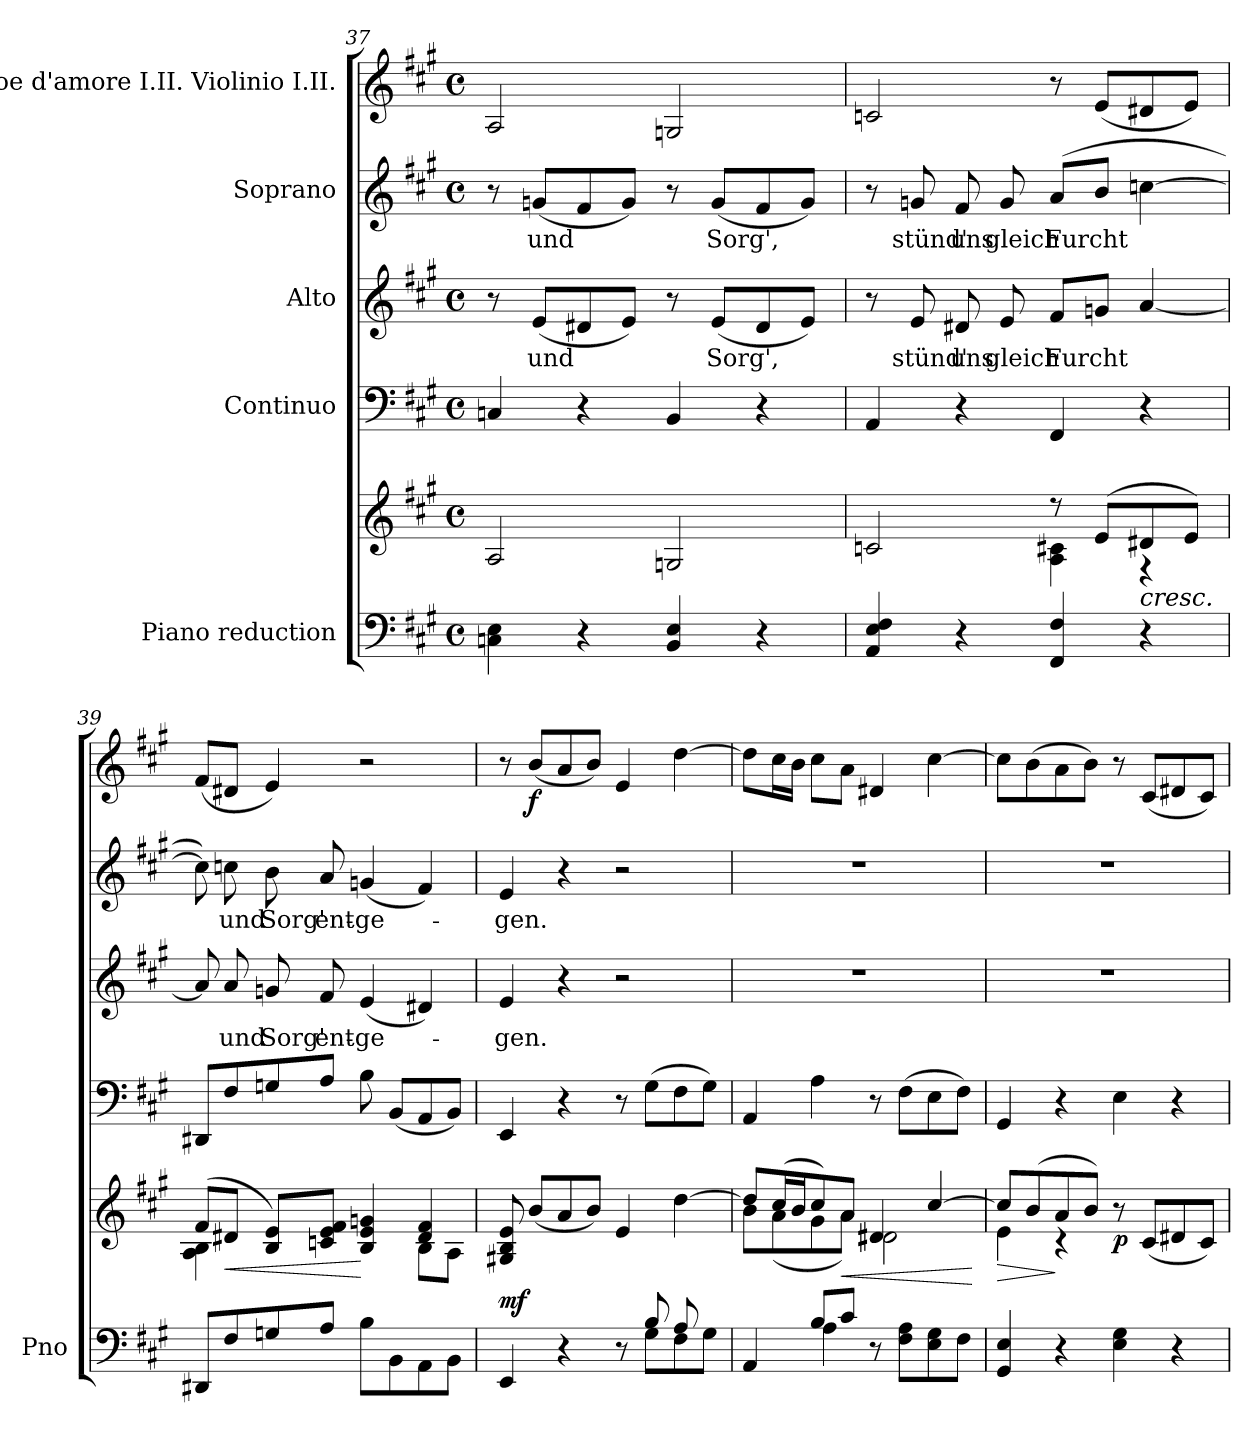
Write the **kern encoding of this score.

**kern	**kern	**dynam	**kern	**kern	**text	**kern	**text	**kern	**dynam
*part5	*part5	*part5	*part4	*part3	*part3	*part2	*part2	*part1	*part1
*staff6	*staff5	*staff5/6	*staff4	*staff3	*staff3	*staff2	*staff2	*staff1	*staff1
*I"Piano reduction	*	*	*I"Continuo	*I"Alto	*	*I"Soprano	*	*I"Oboe d'amore I.II. Violinio I.II.	*
*I'Pno	*	*	*	*	*	*	*	*	*
*clefF4	*clefG2	*	*clefF4	*clefG2	*	*clefG2	*	*clefG2	*
*k[f#c#g#]	*k[f#c#g#]	*	*k[f#c#g#]	*k[f#c#g#]	*	*k[f#c#g#]	*	*k[f#c#g#]	*
*M4/4	*M4/4	*	*M4/4	*M4/4	*	*M4/4	*	*M4/4	*
*met(c)	*met(c)	*	*met(c)	*met(c)	*	*met(c)	*	*met(c)	*
=37	=37	=37	=37	=37	=37	=37	=37	=37	=37
4Cn\ 4E\	2A/	.	4Cn/	8r	.	8r	.	2A/	.
!	!	!	!	!	!LO:LY:b	!	!LO:LY:b	!	!
.	.	.	.	(8e/L	und	(8gn/L	und	.	.
4r	.	.	4r	8d#X/	.	8f#/	.	.	.
.	.	.	.	8e/J)	.	8g/J)	.	.	.
4BB/ 4E/	2Gn/	.	4BB/	8r	.	8r	.	2Gn/	.
!	!	!	!	!	!LO:LY:b	!	!LO:LY:b	!	!
.	.	.	.	(8e/L	Sorg',	(8g/L	Sorg',	.	.
4r	.	.	4r	8d#/	.	8f#/	.	.	.
.	.	.	.	8e/J)	.	8g/J)	.	.	.
=38	=38	=38	=38	=38	=38	=38	=38	=38	=38
*	*^	*	*	*	*	*	*	*	*
4AA/ 4E/ 4F#/	2cn/	2ryy	.	4AA/	8r	.	8r	.	2cn/	.
!	!	!	!	!	!	!LO:LY:b	!	!LO:LY:b	!	!
.	.	.	.	.	8e/	stünd'	8gn/	stünd'	.	.
!	!	!	!	!	!	!LO:LY:b	!	!LO:LY:b	!	!
4r	.	.	.	4r	8d#X/	uns	8f#/	uns	.	.
!	!	!	!	!	!	!LO:LY:b	!	!LO:LY:b	!	!
.	.	.	.	.	8e/	gleich	8g/	gleich	.	.
!	!	!	!	!	!	!LO:LY:b	!	!LO:LY:b	!	!
4FF#/ 4F#/	8r	4A\ 4c#X\	.	4FF#/	8f#/L	Furcht	(8a/L	Furcht	8r	.
.	(8e/L	.	.	.	8gn/J	.	8b/J	.	(8e/L	.
!	!LO:TX:b:i:t=cresc.	!	!	!	!	!	!	!	!	!
4r	8d#X/	4r	.	4r	[4a/	.	[4ccn\	.	8d#X/	.
.	8e/J)	.	.	.	.	.	.	.	8e/J)	.
=39	=39	=39	=39	=39	=39	=39	=39	=39	=39	=39
8DD#X/L	(8f#/L	4A\ 4B\	.	8DD#X/L	8a/]	.	8cc\])	.	(8f#/L	.
!	!	!	!LO:HP:b	!	!	!LO:LY:b	!	!LO:LY:b	!	!
8F#/	8d#X/J	.	<	8F#/	8a/	und	8ccn\	und	8d#X/J	.
!	!	!	!	!	!	!LO:LY:b	!	!LO:LY:b	!	!
8Gn/	8B/ 8e/L)	4ryy	.	8Gn/	8gn/	Sorg'	8b\	Sorg'	4e/)	.
!	!	!	!	!	!	!LO:LY:b	!	!LO:LY:b	!	!
8A/J	8cn/ 8e/ 8f#/J	.	.	8A/J	8f#/	ent-	8a/	ent-	.	.
!	!	!	!	!	!	!LO:LY:b	!	!LO:LY:b	!	!
8B\L	4B/ 4e/ 4gn/	4ryy	[	8B\	(4e/	-ge-	(4gn/	-ge-	2r	.
8BB\	.	.	.	(8BB/L	.	.	.	.	.	.
8AA\	4d#/ 4f#/	8B\L	.	8AA/	4d#X/)	.	4f#/)	.	.	.
8BB\J	.	8A\J	.	8BB/J)	.	.	.	.	.	.
=40	=40	=40	=40	=40	=40	=40	=40	=40	=40	=40
*^	*	*	*	*	*	*	*	*	*	*
!	!	!	!	!LO:DY:b	!	!	!LO:LY:b	!	!LO:LY:b	!	!
4EE/	4ryy	8G#X/ 8B/ 8e/	2..ryy	mf	4EE/	4e/	-gen.	4e/	-gen.	8r	.
!	!	!	!	!	!	!	!	!	!	!	!LO:DY:b
.	.	(8b/L	.	.	.	.	.	.	.	(8b/L	f
4r	4ryy	8a/	.	.	4r	4r	.	4r	.	8a/	.
.	.	8b/J)	.	.	.	.	.	.	.	8b/J)	.
8r	8ryy	4e/	.	.	8r	2r	.	2r	.	4e/	.
(8B/L	8G#\L	.	.	.	(8G#\L	.	.	.	.	.	.
8A/	8F#\	[>4dd\	.	.	8F#\	.	.	.	.	[4dd\	.
8ryy	8G#\J	.	8b\J)	.	8G#\J)	.	.	.	.	.	.
!!LO:PB:g=z
=41	=41	=41	=41	=41	=41	=41	=41	=41	=41	=41	=41
4AA/	4ryy	8dd/L]	8b\L	.	4AA/	1r	.	1r	.	8dd\L]	.
.	.	(16cc#/L	(8a\	.	.	.	.	.	.	16cc#\L	.
.	.	16b/J	.	.	.	.	.	.	.	16b\JJ	.
8B/L	4A\	8cc#/)	8g#\	.	4A\	.	.	.	.	8cc#\L	.
!	!	!	!	!LO:HP:b	!	!	!	!	!	!	!
8c#/J	.	8a/J	8a\J)	<	.	.	.	.	.	8a\J	.
8r	8ryy	4d#X/	2d#\	.	8r	.	.	.	.	4d#X/	.
8ryy	8F#\ 8A\L	.	.	.	(8F#\L	.	.	.	.	.	.
4ryy	8E\ 8G#\	[4cc#/	.	.	8E\	.	.	.	.	[4cc#\	.
.	8F#\J	.	.	.	8F#\J)	.	.	.	.	.	.
*v	*v	*	*	*	*	*	*	*	*	*	*
*	*v	*v	*	*	*	*	*	*	*	*
.	.	[	.	.	.	.	.	.	.
=42	=42	=42	=42	=42	=42	=42	=42	=42	=42
!	!	!LO:HP:b	!	!	!	!	!	!	!
*	*^	*	*	*	*	*	*	*	*
4GG#/ 4E/	8cc#/L]	4e\	>	4GG#/	1r	.	1r	.	8cc#\L]	.
.	(8b/	.	.	.	.	.	.	.	(8b\	.
4r	8a/	4r	]	4r	.	.	.	.	8a\	.
.	8b/J)	.	.	.	.	.	.	.	8b\J)	.
!	!	!	!LO:DY:b	!	!	!	!	!	!	!
4E\ 4G#\	8r	8ryy	p	4E\	.	.	.	.	8r	.
.	(<8c#/L	8ryy	.	.	.	.	.	.	(8c#/L	.
4r	8d#X/	4ryy	.	4r	.	.	.	.	8d#X/	.
.	8c#/J)	.	.	.	.	.	.	.	8c#/J)	.
*	*v	*v	*	*	*	*	*	*	*	*
=	=	=	=	=	=	=	=	=	=
*-	*-	*-	*-	*-	*-	*-	*-	*-	*-
